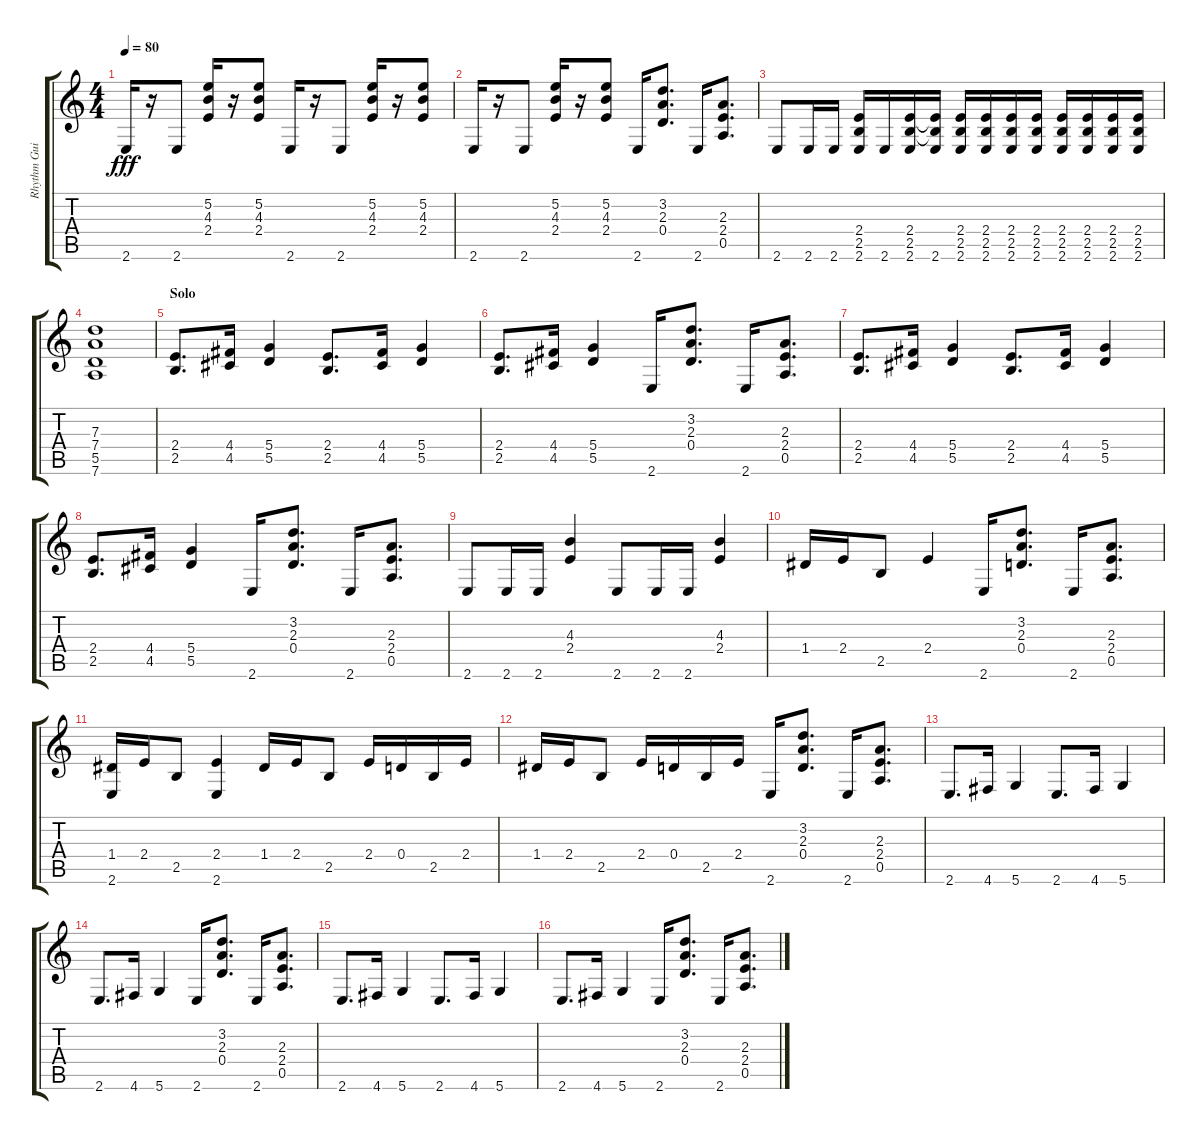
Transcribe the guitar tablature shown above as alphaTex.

\track ("Rhythm Guitar 1" "Rhythm Gui") {instrument distortionguitar}
\staff {score tabs}
\tuning (E4 B3 G3 D3 A2 D2) {hide}
\ts (4 4)
\tempo 80
\clef g2
\ks c
2.6.16{dy fff} r.16 2.6.8 (5.2 4.3 2.4).16 r.16 (5.2 4.3 2.4).8 2.6.16 r.16 2.6.8 (5.2 4.3 2.4).16 r.16 (5.2 4.3 2.4).8 |
2.6.16 r.16 2.6.8 (5.2 4.3 2.4).16 r.16 (5.2 4.3 2.4).8 2.6.16 (3.2 2.3 0.4).8{d} 2.6.16 (2.3 2.4 0.5).8{d} |
2.6.8 2.6.16 2.6.16 (2.4 2.5 2.6).16 2.6.16 (2.4 2.5 2.6).16 (2.4{t} 2.5{t} 2.6).16 (2.4 2.5 2.6).16 (2.4 2.5 2.6).16 (2.4 2.5 2.6).16 (2.4 2.5 2.6).16 (2.4 2.5 2.6).16 (2.4 2.5 2.6).16 (2.4 2.5 2.6).16 (2.4 2.5 2.6).16 |
(7.3 7.4 5.5 7.6).1 |
\section ("" "Solo")
(2.4 2.5).8{d} (4.4 4.5).16 (5.4 5.5).4 (2.4 2.5).8{d} (4.4 4.5).16 (5.4 5.5).4 |
(2.4 2.5).8{d} (4.4 4.5).16 (5.4 5.5).4 2.6.16 (3.2 2.3 0.4).8{d} 2.6.16 (2.3 2.4 0.5).8{d} |
(2.4 2.5).8{d} (4.4 4.5).16 (5.4 5.5).4 (2.4 2.5).8{d} (4.4 4.5).16 (5.4 5.5).4 |
(2.4 2.5).8{d} (4.4 4.5).16 (5.4 5.5).4 2.6.16 (3.2 2.3 0.4).8{d} 2.6.16 (2.3 2.4 0.5).8{d} |
2.6.8 2.6.16 2.6.16 (4.3 2.4).4 2.6.8 2.6.16 2.6.16 (4.3 2.4).4 |
1.4.16 2.4.16 2.5.8 2.4.4 2.6.16 (3.2 2.3 0.4).8{d} 2.6.16 (2.3 2.4 0.5).8{d} |
(1.4 2.6).16 2.4.16 2.5.8 (2.4 2.6).4 1.4.16 2.4.16 2.5.8 2.4.16 0.4.16 2.5.16 2.4.16 |
1.4.16 2.4.16 2.5.8 2.4.16 0.4.16 2.5.16 2.4.16 2.6.16 (3.2 2.3 0.4).8{d} 2.6.16 (2.3 2.4 0.5).8{d} |
2.6.8{d} 4.6.16 5.6.4 2.6.8{d} 4.6.16 5.6.4 |
2.6.8{d} 4.6.16 5.6.4 2.6.16 (3.2 2.3 0.4).8{d} 2.6.16 (2.3 2.4 0.5).8{d} |
2.6.8{d} 4.6.16 5.6.4 2.6.8{d} 4.6.16 5.6.4 |
2.6.8{d} 4.6.16 5.6.4 2.6.16 (3.2 2.3 0.4).8{d} 2.6.16 (2.3 2.4 0.5).8{d}
